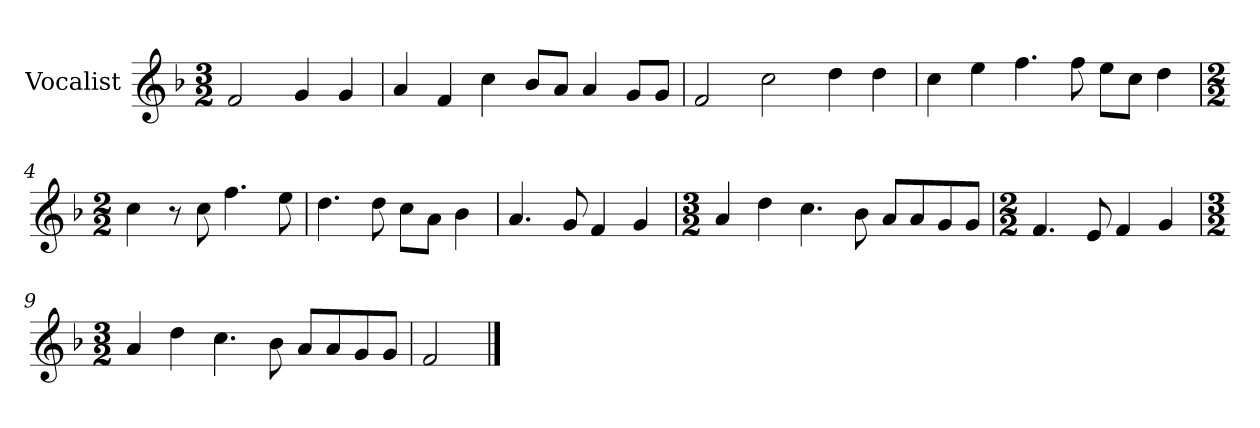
**kern
*part1
*staff1
*I"Vocalist
*k[b-]
*F:
*M3/2
=
2f
4g
4g
=1
4a
4f
4cc
8b-L
8aJ
4a
8gL
8gJ
=2
2f
2cc
4dd
4dd
=3
4cc
4ee
4.ff
8ff
8eeL
8ccJ
4dd
=4
*M2/2
4cc
8r
8cc
4.ff
8ee
=5
4.dd
8dd
8ccL
8aJ
4b-
=6
4.a
8g
4f
4g
=7
*M3/2
4a
4dd
4.cc
8b-
8aL
8a
8g
8gJ
=8
*M2/2
4.f
8e
4f
4g
=9
*M3/2
4a
4dd
4.cc
8b-
8aL
8a
8g
8gJ
=10
2f
==
*-
